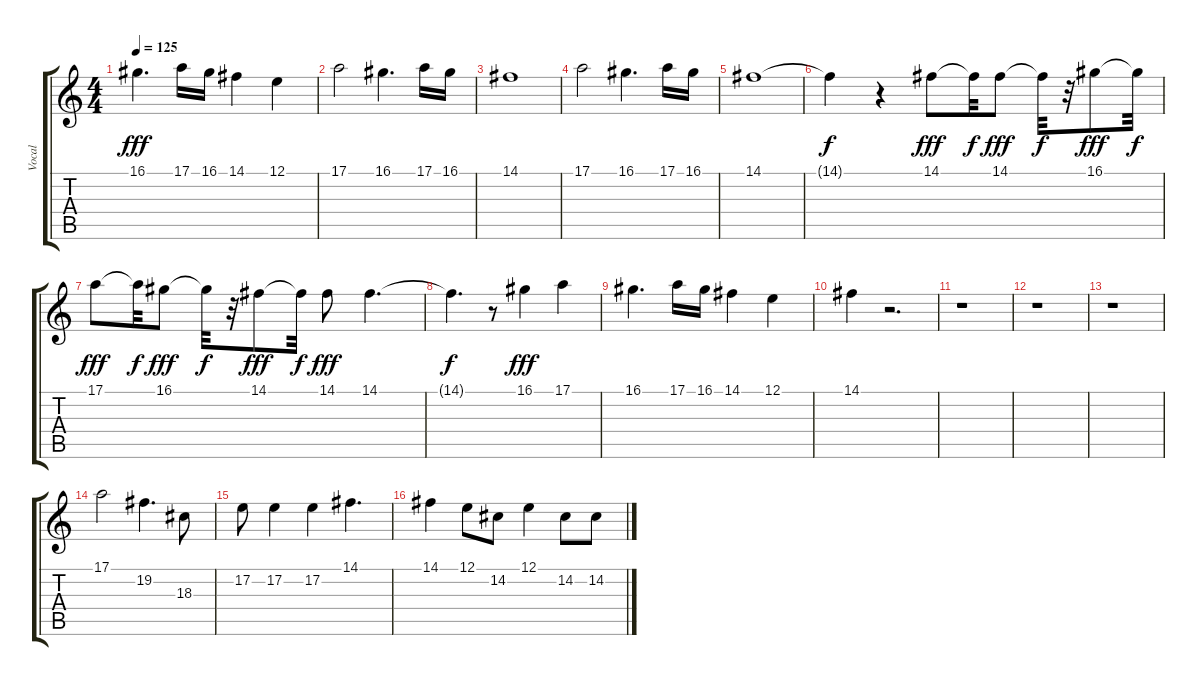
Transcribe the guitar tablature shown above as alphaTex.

\track ("Vocal" "Vocal") {instrument viola}
\staff {score tabs}
\tuning (E4 B3 G3 D3 A2 E2) {hide}
\ts (4 4)
\tempo 125
\clef g2
\ks c
16.1.4{d dy fff} 17.1.16 16.1.16 14.1.4 12.1.4 |
17.1.2 16.1.4{d} 17.1.16 16.1.16 |
14.1.1 |
17.1.2 16.1.4{d} 17.1.16 16.1.16 |
14.1.1 |
14.1{t}.4{dy f} r.4 14.1.8{dy fff} 14.1{t}.32{dy f} 14.1.8{dy fff} 14.1{t}.32{dy f} r.32 16.1.8{dy fff} 16.1{t}.32{dy f} |
17.1.8{dy fff} 17.1{t}.32{dy f} 16.1.8{dy fff} 16.1{t}.32{dy f} r.32 14.1.8{dy fff} 14.1{t}.32{dy f} 14.1.8{dy fff} 14.1.4{d} |
14.1{t}.4{d dy f} r.8 16.1.4{dy fff} 17.1.4 |
16.1.4{d} 17.1.16 16.1.16 14.1.4 12.1.4 |
14.1.4 r.2{d} |
r.1 |
r.1 |
r.1 |
17.1.2 19.2.4{d} 18.3.8 |
17.2.8 17.2.4 17.2.4 14.1.4{d} |
14.1.4 12.1.8 14.2.8 12.1.4 14.2.8 14.2.8
